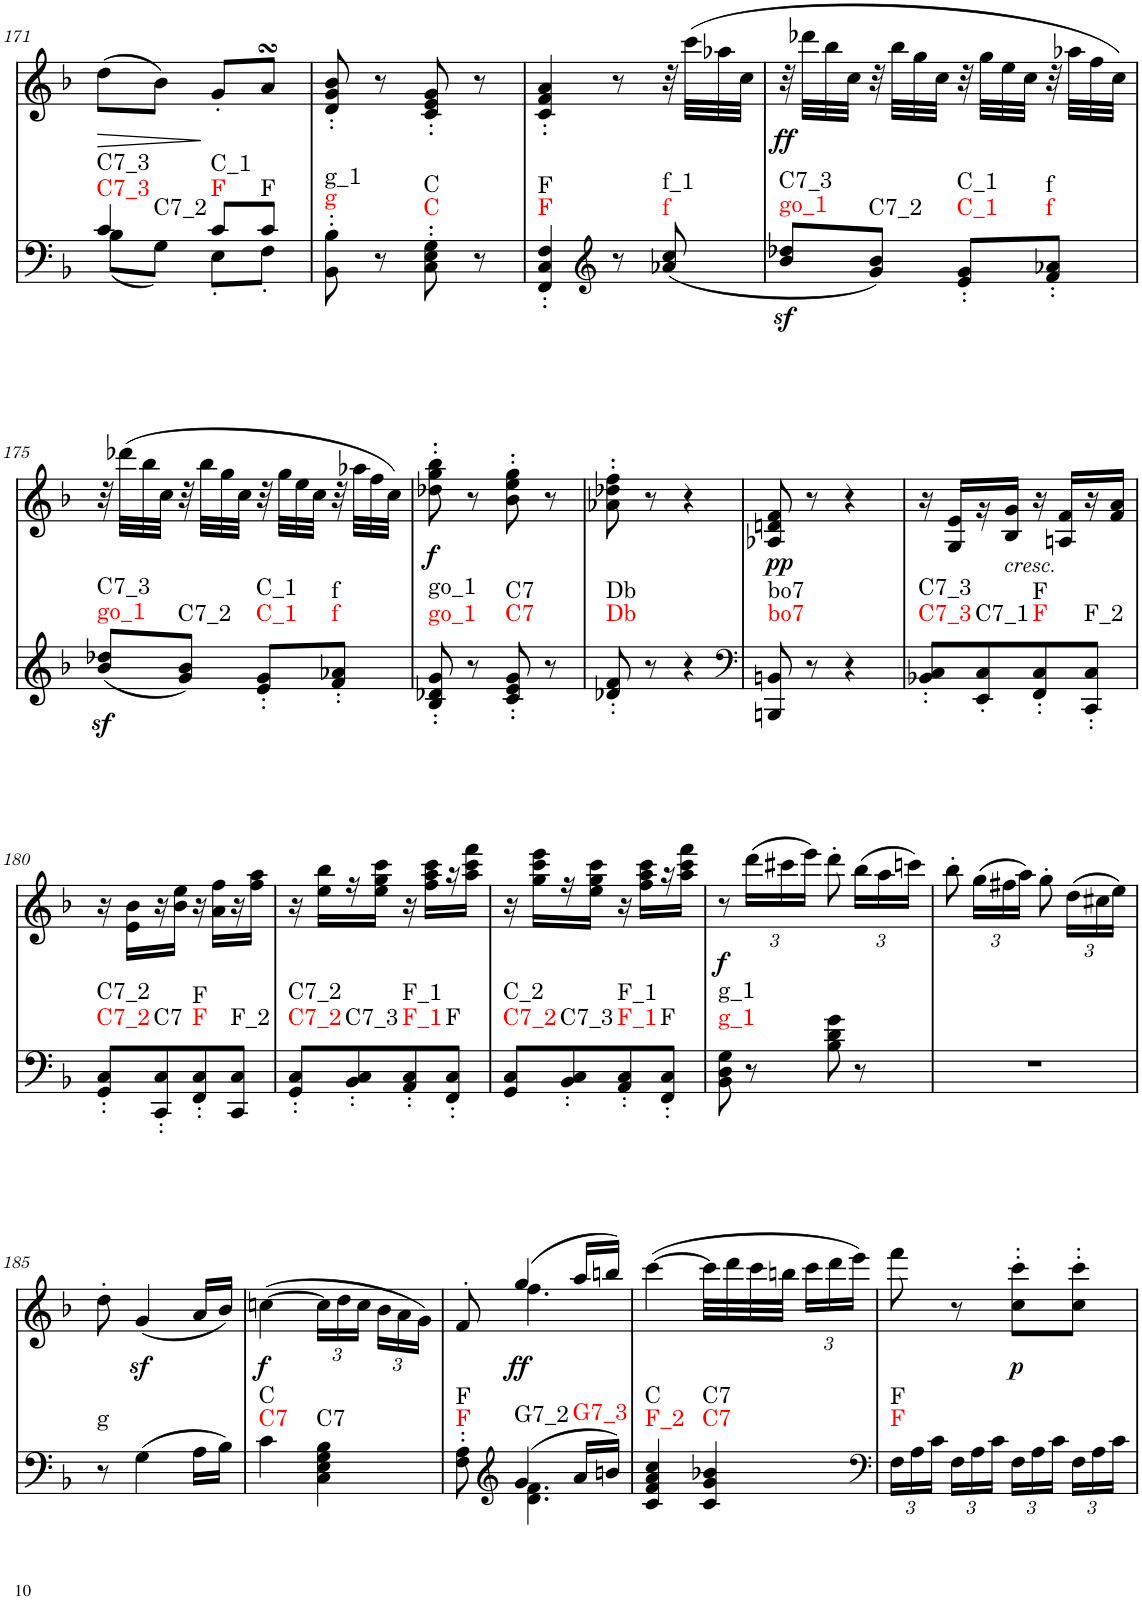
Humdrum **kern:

**kern	**dynam	**harte	**kern	**dynam
*part2	*part2	*part2	*part1	*part1
*staff2	*staff2	*	*staff1	*staff1
*I"piano	*	*	*I"piano	*
*I'Pno	*	*	*I'Pno	*
!!LO:PB:g=z
*clefG2	*	*	*clefG2	*
*k[b-]	*	*	*k[b-]	*
*M2/4	*	*	*M2/4	*
=171	=171	=171	=171	=171
*^	*	*	*	*
!	!	!	!LO:H:n=1:kt=C7_3	!	!LO:HP:b
!	!	!	!LO:H:n=2:kt=C7_3	!	!
!	!	!	!LO:H:n=3:kt=C7_2	!	!
4c/	(8B-\L	.	N N N	(8dd\L	>
.	8G\J)	.	.	8b-\J)	.
!	!	!	!LO:H:n=1:kt=F	!	!
!	!	!	!LO:H:n=2:kt=C_1	!	!
8c/L	8E'\L	.	N N	8g'/L	]
!	!	!	!LO:H:kt=F	!	!
8c/J	8F'\J	.	N	8asSsS/J	.
=172	=172	=172	=172	=172	=172
!	!	!	!LO:H:n=1:kt=g	!	!
!	!	!	!LO:H:n=2:kt=g_1	!	!
*v	*v	*	*	*	*
8BB-\' 8B-\'	.	N N	8d/' 8g/' 8b-/'	.
8r	.	.	8r	.
!	!	!LO:H:n=1:kt=C	!	!
!	!	!LO:H:n=2:kt=C	!	!
8C\' 8E\' 8G\'	.	N N	8c/' 8e/' 8g/'	.
8r	.	.	8r	.
=173	=173	=173	=173	=173
!	!	!LO:H:n=1:kt=F	!	!
!	!	!LO:H:n=2:kt=F	!	!
4FF/' 4C/' 4F/'	.	N N	4c/' 4f/' 4a/'	.
*clefG2	*	*	*	*
8r	.	.	8r	.
!	!	!LO:H:n=1:kt=f	!	!
!	!	!LO:H:n=2:kt=f_1	!	!
(8a-X/ 8cc/	.	N N	32r	.
.	.	.	(32ccc\LLL	.
.	.	.	32aa-X\	.
.	.	.	32cc\JJJ	.
=174	=174	=174	=174	=174
!	!LO:DY:b	!LO:H:n=1:kt=go_1	!	!LO:DY:b
!	!	!LO:H:n=2:kt=C7_3	!	!
8b-/ 8dd-X/L	sf	N N	32r	ff
.	.	.	32ddd-X\LLL	.
.	.	.	32bb-\	.
.	.	.	32cc\JJJ	.
!	!	!LO:H:kt=C7_2	!	!
8g/ 8b-/J)	.	N	32r	.
.	.	.	32bb-\LLL	.
.	.	.	32gg\	.
.	.	.	32cc\JJJ	.
!	!	!LO:H:n=1:kt=C_1	!	!
!	!	!LO:H:n=2:kt=C_1	!	!
8e/' 8g/'L	.	N N	32r	.
.	.	.	32gg\LLL	.
.	.	.	32ee\	.
.	.	.	32cc\JJJ	.
!	!	!LO:H:n=1:kt=f	!	!
!	!	!LO:H:n=2:kt=f	!	!
8f/' 8a-X/'J	.	N N	32r	.
.	.	.	32aa-X\LLL	.
.	.	.	32ff\	.
.	.	.	32cc\JJJ)	.
!!LO:LB:g=z
=175	=175	=175	=175	=175
!	!LO:DY:b	!LO:H:n=1:kt=go_1	!	!
!	!	!LO:H:n=2:kt=C7_3	!	!
(8b-/ 8dd-X/L	sf	N N	32r	.
.	.	.	(32ddd-X\LLL	.
.	.	.	32bb-\	.
.	.	.	32cc\JJJ	.
!	!	!LO:H:kt=C7_2	!	!
8g/ 8b-/J)	.	N	32r	.
.	.	.	32bb-\LLL	.
.	.	.	32gg\	.
.	.	.	32cc\JJJ	.
!	!	!LO:H:n=1:kt=C_1	!	!
!	!	!LO:H:n=2:kt=C_1	!	!
8e/' 8g/'L	.	N N	32r	.
.	.	.	32gg\LLL	.
.	.	.	32ee\	.
.	.	.	32cc\JJJ	.
!	!	!LO:H:n=1:kt=f	!	!
!	!	!LO:H:n=2:kt=f	!	!
8f/' 8a-X/'J	.	N N	32r	.
.	.	.	32aa-X\LLL	.
.	.	.	32ff\	.
.	.	.	32cc\JJJ)	.
=176	=176	=176	=176	=176
!	!	!LO:H:n=1:kt=go_1	!	!LO:DY:b
!	!	!LO:H:n=2:kt=go_1	!	!
8B-/' 8d-X/' 8g/'	.	N N	8dd-X\' 8gg\' 8bb-\'	f
8r	.	.	8r	.
!	!	!LO:H:n=1:kt=C7	!	!
!	!	!LO:H:n=2:kt=C7	!	!
8c/' 8e/' 8g/'	.	N N	8b-\' 8ee\' 8gg\'	.
8r	.	.	8r	.
=177	=177	=177	=177	=177
!	!	!LO:H:n=1:kt=Db	!	!
!	!	!LO:H:n=2:kt=Db	!	!
8d-X/' 8f/'	.	N N	8a-X\' 8dd-X\' 8ff\'	.
8r	.	.	8r	.
4r	.	.	4r	.
=178	=178	=178	=178	=178
*clefF4	*	*	*	*
!	!	!LO:H:n=1:kt=bo7	!	!LO:DY:b
!	!	!LO:H:n=2:kt=bo7	!	!
8BBBn/ 8BBn/	.	N N	8A-X/ 8dn/ 8f/	pp
8r	.	.	8r	.
4r	.	.	4r	.
=179	=179	=179	=179	=179
!	!	!LO:H:n=1:kt=C7_3	!	!
!	!	!LO:H:n=2:kt=C7_3	!	!
8BB-X/' 8C/'L	.	N N	16r	.
.	.	.	16G/ 16e/LL	.
!	!	!LO:H:kt=C7_1	!	!
8EE/' 8C/'	.	N	16r	.
!	!	!	!LO:TX:b:i:t=cresc.	!
.	.	.	16B-/ 16g/JJ	.
!	!	!LO:H:n=1:kt=F	!	!
!	!	!LO:H:n=2:kt=F	!	!
8FF/' 8C/'	.	N N	16r	.
.	.	.	16An/ 16f/LL	.
!	!	!LO:H:kt=F_2	!	!
8CC/' 8C/'J	.	N	16r	.
.	.	.	16f/ 16a/JJ	.
!!LO:LB:g=z
=180	=180	=180	=180	=180
!	!	!LO:H:n=1:kt=C7_2	!	!
!	!	!LO:H:n=2:kt=C7_2	!	!
8GG/' 8C/'L	.	N N	16r	.
.	.	.	16e\ 16b-\LL	.
!	!	!LO:H:kt=C7	!	!
8CC/' 8C/'	.	N	16r	.
.	.	.	16b-\ 16ee\JJ	.
!	!	!LO:H:n=1:kt=F	!	!
!	!	!LO:H:n=2:kt=F	!	!
8FF/' 8C/'	.	N N	16r	.
.	.	.	16a\ 16ff\LL	.
!	!	!LO:H:kt=F_2	!	!
8CC/ 8C/J	.	N	16r	.
.	.	.	16ff\ 16aa\JJ	.
=181	=181	=181	=181	=181
!	!	!LO:H:n=1:kt=C7_2	!	!
!	!	!LO:H:n=2:kt=C7_2	!	!
8GG/' 8C/'L	.	N N	16r	.
.	.	.	16ee\ 16bb-\LL	.
!	!	!LO:H:kt=C7_3	!	!
8BB-/' 8C/'	.	N	16r	.
.	.	.	16ee\ 16gg\ 16ccc\JJ	.
!	!	!LO:H:n=1:kt=F_1	!	!
!	!	!LO:H:n=2:kt=F_1	!	!
8AA/' 8C/'	.	N N	16r	.
.	.	.	16ff\ 16aa\ 16ccc\LL	.
!	!	!LO:H:kt=F	!	!
8FF/' 8C/'J	.	N	16r	.
.	.	.	16aa\ 16ccc\ 16fff\JJ	.
=182	=182	=182	=182	=182
!	!	!LO:H:n=1:kt=C7_2	!	!
!	!	!LO:H:n=2:kt=C_2	!	!
8GG/ 8C/L	.	N N	16r	.
.	.	.	16gg\ 16ccc\ 16eee\LL	.
!	!	!LO:H:kt=C7_3	!	!
8BB-/' 8C/'	.	N	16r	.
.	.	.	16ee\ 16gg\ 16ccc\JJ	.
!	!	!LO:H:n=1:kt=F_1	!	!
!	!	!LO:H:n=2:kt=F_1	!	!
8AA/' 8C/'	.	N N	16r	.
.	.	.	16ff\ 16aa\ 16ccc\LL	.
!	!	!LO:H:kt=F	!	!
8FF/' 8C/'J	.	N	16r	.
.	.	.	16aa\ 16ccc\ 16fff\JJ	.
=183	=183	=183	=183	=183
!	!	!LO:H:n=1:kt=g_1	!	!LO:DY:b
!	!	!LO:H:n=2:kt=g_1	!	!
8BB-\ 8D\ 8G\	.	N N	8r	f
*	*	*	*Xbrackettup	*
8r	.	.	(24ddd\LL	.
.	.	.	24ccc#X\	.
.	.	.	24eee\JJ)	.
8B-\ 8d\ 8g\	.	.	8ddd'\	.
8r	.	.	(24bb-\LL	.
.	.	.	24aa\	.
.	.	.	24cccn\JJ)	.
=184	=184	=184	=184	=184
2r	.	.	8bb-'\	.
.	.	.	(24gg\LL	.
.	.	.	24ff#X\	.
.	.	.	24aa\JJ)	.
.	.	.	8gg'\	.
.	.	.	(24dd\LL	.
.	.	.	24cc#X\	.
.	.	.	24ee\JJ)	.
!!LO:LB:g=z
=185	=185	=185	=185	=185
!	!	!LO:H:kt=g	!	!
8r	.	N	8dd'\	.
(4G\	.	.	(4gz</	.
16A\LL	.	.	16a/LL	.
16B-\JJ)	.	.	16b-/JJ)	.
=186	=186	=186	=186	=186
!	!	!LO:H:n=1:kt=C7	!	!LO:DY:b
!	!	!LO:H:n=2:kt=C	!	!
4c\	.	N N	([4ccn\	f
!	!	!LO:H:kt=C7	!	!
4C\ 4E\ 4G\ 4B-\	.	N	24cc\LL]	.
.	.	.	24dd\	.
.	.	.	24cc\JJ	.
.	.	.	24b-\LL	.
.	.	.	24a\	.
.	.	.	24g\JJ)	.
=187	=187	=187	=187	=187
*^	*	*	*^	*
!	!	!	!LO:H:n=1:kt=F	!	!	!
!	!	!	!LO:H:n=2:kt=F	!	!	!
8F\' 8A\'	8ryy	.	N N	8ryy	8f'/	.
*clefG2	*	*	*	*	*	*
!	!	!	!LO:H:kt=G7_2	!	!	!LO:DY:b
(4g/	4.d\ 4.f\	.	N	(4gg/	4.ff\	ff
!	!	!	!LO:H:kt=G7_3	!	!	!
16a/LL	.	.	N	16aa/LL	.	.
16bn/JJ)	.	.	.	16bbn/JJ)	.	.
*v	*v	*	*	*	*	*
*	*	*	*v	*v	*
=188	=188	=188	=188	=188
!	!	!LO:H:n=1:kt=F_2	!	!
!	!	!LO:H:n=2:kt=C	!	!
4c/ 4f/ 4a/ 4cc/	.	N N	([4ccc\	.
!	!	!LO:H:n=1:kt=C7	!	!
!	!	!LO:H:n=2:kt=C7	!	!
4c/ 4g/ 4b-X/	.	N N	32ccc\LLL]	.
.	.	.	32ddd\	.
.	.	.	32ccc\	.
.	.	.	32bbn\JJJ	.
.	.	.	24ccc\LL	.
.	.	.	24ddd\	.
.	.	.	24eee\JJ)	.
=189	=189	=189	=189	=189
*clefF4	*	*	*	*
*Xbrackettup	*	*	*	*
!	!	!LO:H:n=1:kt=F	!	!
!	!	!LO:H:n=2:kt=F	!	!
24F\LL	.	N N	8fff\	.
24A\	.	.	.	.
24c\JJ	.	.	.	.
24F\LL	.	.	8r	.
24A\	.	.	.	.
24c\JJ	.	.	.	.
!	!	!	!	!LO:DY:b
24F\LL	.	.	8cc\' 8ccc\'L	p
24A\	.	.	.	.
24c\JJ	.	.	.	.
24F\LL	.	.	8cc\' 8ccc\'J	.
24A\	.	.	.	.
24c\JJ	.	.	.	.
=	=	=	=	=
*-	*-	*-	*-	*-
